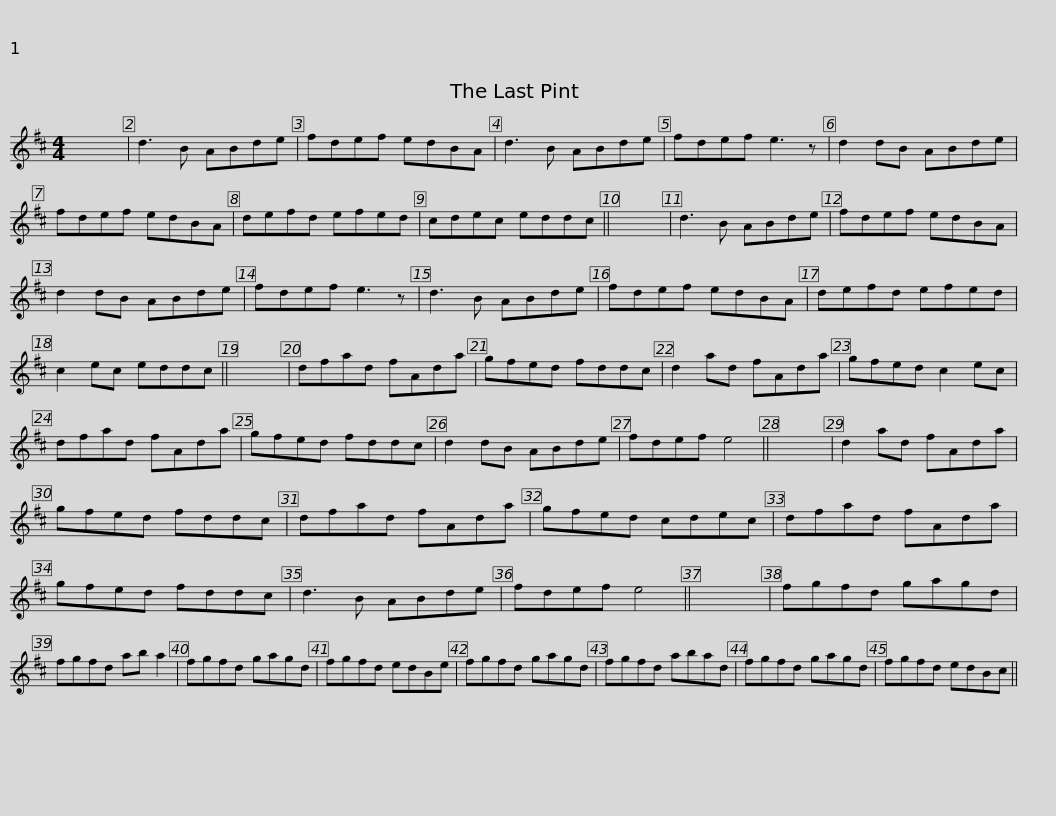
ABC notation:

X:1
L:1/8
M:4/4
I:linebreak $
K:D
V:1 treble
V:1
 x8 | d3 B ABde | fdef edBA | d3 B ABde | fdef e3 z | %5
 d2 dB ABde | fdef edBA |$ defd efed | cdec eddc || x8 | %10
 d3 B ABde | fdef edBA | d2 dB ABde |$ fdef e3 z | d3 B ABde | %15
 fdef edBA | defd efed | c2 ec eddc || x8 |$ dfad fAda | %20
 gfed fddc | d2 ad fAda | gfed c2 ec | dfad fAda | gfed fddc |$ %25
 d2 dB ABde | fdef e4 || x8 | d2 ad fAda | gfed fddc | %30
 dfad fAda | gfed cdec |$ dfad fAda | gfed fddc | d3 B ABde | %35
 fdef e4 || x8 | fgfd gagd |$ fgfd ab a2 | fgfd gagd | %40
 fgfd edBe | fgfd gagd | fgfd abad |$ fgfd gagd | fgfd edBc || %45
